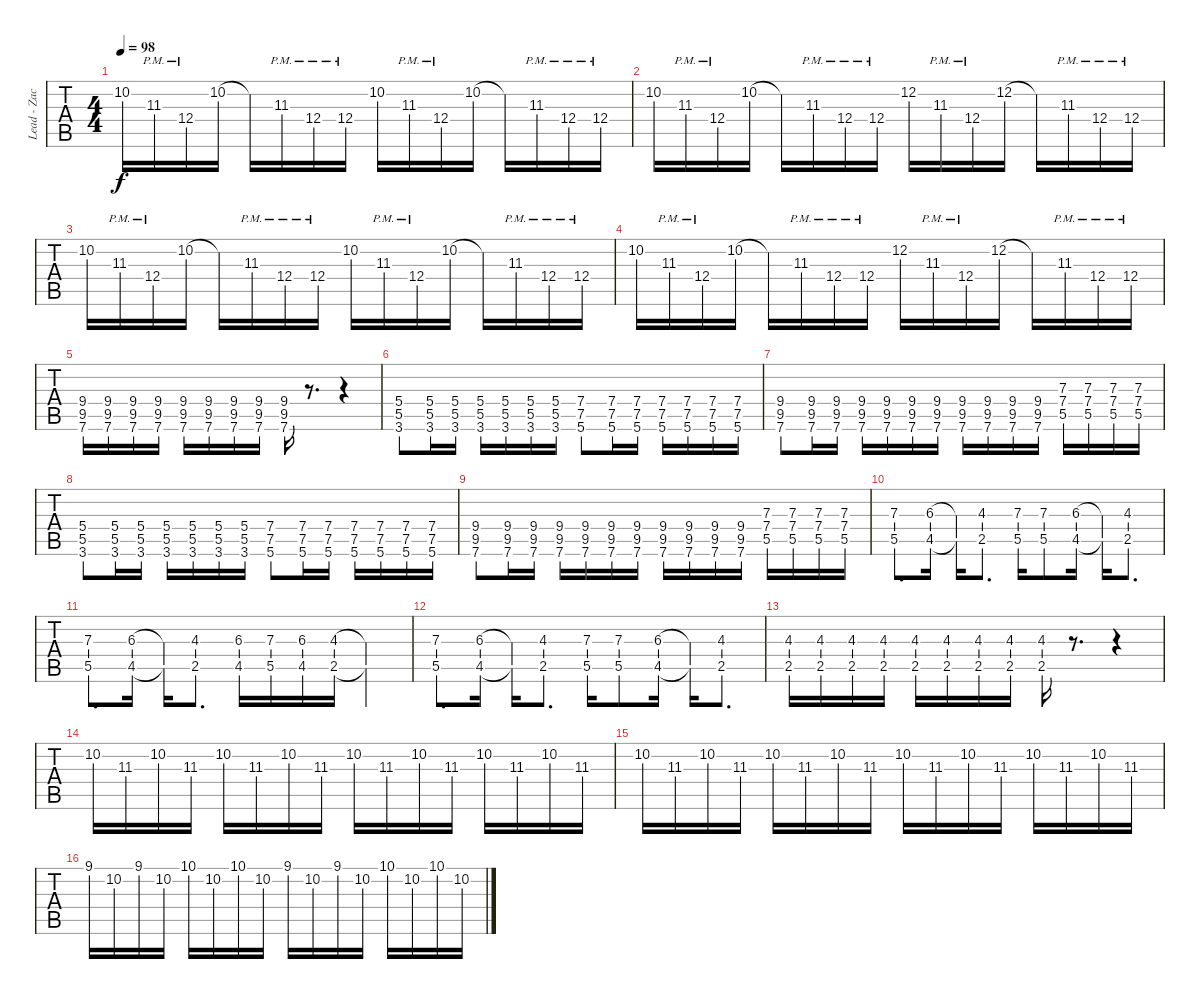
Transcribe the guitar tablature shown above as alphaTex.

\track ("Lead - Zach/Chris" "Lead - Zac") {instrument distortionguitar}
\staff {tabs}
\tuning (Eb4 Bb3 Gb3 Db3 Ab2 Eb2) {hide}
\ts (4 4)
\tempo 98
\clef g2
\ks c
10.2.16{dy f} 11.3{pm}.16 12.4{pm}.16 10.2.16 10.2{t}.16 11.3{pm}.16 12.4{pm}.16 12.4{pm}.16 10.2.16 11.3{pm}.16 12.4{pm}.16 10.2.16 10.2{t}.16 11.3{pm}.16 12.4{pm}.16 12.4{pm}.16 |
10.2.16 11.3{pm}.16 12.4{pm}.16 10.2.16 10.2{t}.16 11.3{pm}.16 12.4{pm}.16 12.4{pm}.16 12.2.16 11.3{pm}.16 12.4{pm}.16 12.2.16 12.2{t}.16 11.3{pm}.16 12.4{pm}.16 12.4{pm}.16 |
10.2.16 11.3{pm}.16 12.4{pm}.16 10.2.16 10.2{t}.16 11.3{pm}.16 12.4{pm}.16 12.4{pm}.16 10.2.16 11.3{pm}.16 12.4{pm}.16 10.2.16 10.2{t}.16 11.3{pm}.16 12.4{pm}.16 12.4{pm}.16 |
10.2.16 11.3{pm}.16 12.4{pm}.16 10.2.16 10.2{t}.16 11.3{pm}.16 12.4{pm}.16 12.4{pm}.16 12.2.16 11.3{pm}.16 12.4{pm}.16 12.2.16 12.2{t}.16 11.3{pm}.16 12.4{pm}.16 12.4{pm}.16 |
(9.4 9.5 7.6).16 (9.4 9.5 7.6).16 (9.4 9.5 7.6).16 (9.4 9.5 7.6).16 (9.4 9.5 7.6).16 (9.4 9.5 7.6).16 (9.4 9.5 7.6).16 (9.4 9.5 7.6).16 (9.4 9.5 7.6).16 r.8{d} r.4 |
(5.4 5.5 3.6).8 (5.4 5.5 3.6).16 (5.4 5.5 3.6).16 (5.4 5.5 3.6).16 (5.4 5.5 3.6).16 (5.4 5.5 3.6).16 (5.4 5.5 3.6).16 (7.4 7.5 5.6).8 (7.4 7.5 5.6).16 (7.4 7.5 5.6).16 (7.4 7.5 5.6).16 (7.4 7.5 5.6).16 (7.4 7.5 5.6).16 (7.4 7.5 5.6).16 |
(9.4 9.5 7.6).8 (9.4 9.5 7.6).16 (9.4 9.5 7.6).16 (9.4 9.5 7.6).16 (9.4 9.5 7.6).16 (9.4 9.5 7.6).16 (9.4 9.5 7.6).16 (9.4 9.5 7.6).16 (9.4 9.5 7.6).16 (9.4 9.5 7.6).16 (9.4 9.5 7.6).16 (7.3 7.4 5.5).16 (7.3 7.4 5.5).16 (7.3 7.4 5.5).16 (7.3 7.4 5.5).16 |
(5.4 5.5 3.6).8 (5.4 5.5 3.6).16 (5.4 5.5 3.6).16 (5.4 5.5 3.6).16 (5.4 5.5 3.6).16 (5.4 5.5 3.6).16 (5.4 5.5 3.6).16 (7.4 7.5 5.6).8 (7.4 7.5 5.6).16 (7.4 7.5 5.6).16 (7.4 7.5 5.6).16 (7.4 7.5 5.6).16 (7.4 7.5 5.6).16 (7.4 7.5 5.6).16 |
(9.4 9.5 7.6).8 (9.4 9.5 7.6).16 (9.4 9.5 7.6).16 (9.4 9.5 7.6).16 (9.4 9.5 7.6).16 (9.4 9.5 7.6).16 (9.4 9.5 7.6).16 (9.4 9.5 7.6).16 (9.4 9.5 7.6).16 (9.4 9.5 7.6).16 (9.4 9.5 7.6).16 (7.3 7.4 5.5).16 (7.3 7.4 5.5).16 (7.3 7.4 5.5).16 (7.3 7.4 5.5).16 |
(7.3 5.5).8{d} (6.3 4.5).16 (6.3{t} 4.5{t}).16 (4.3 2.5).8{d} (7.3 5.5).16 (7.3 5.5).8 (6.3 4.5).16 (6.3{t} 4.5{t}).16 (4.3 2.5).8{d} |
(7.3 5.5).8{d} (6.3 4.5).16 (6.3{t} 4.5{t}).16 (4.3 2.5).8{d} (6.3 4.5).16 (7.3 5.5).16 (6.3 4.5).16 (4.3 2.5).16 (4.3{t} 2.5{t}).4 |
(7.3 5.5).8{d} (6.3 4.5).16 (6.3{t} 4.5{t}).16 (4.3 2.5).8{d} (7.3 5.5).16 (7.3 5.5).8 (6.3 4.5).16 (6.3{t} 4.5{t}).16 (4.3 2.5).8{d} |
(4.3 2.5).16 (4.3 2.5).16 (4.3 2.5).16 (4.3 2.5).16 (4.3 2.5).16 (4.3 2.5).16 (4.3 2.5).16 (4.3 2.5).16 (4.3 2.5).16 r.8{d} r.4 |
10.2.16 11.3.16 10.2.16 11.3.16 10.2.16 11.3.16 10.2.16 11.3.16 10.2.16 11.3.16 10.2.16 11.3.16 10.2.16 11.3.16 10.2.16 11.3.16 |
10.2.16 11.3.16 10.2.16 11.3.16 10.2.16 11.3.16 10.2.16 11.3.16 10.2.16 11.3.16 10.2.16 11.3.16 10.2.16 11.3.16 10.2.16 11.3.16 |
9.1.16 10.2.16 9.1.16 10.2.16 10.1.16 10.2.16 10.1.16 10.2.16 9.1.16 10.2.16 9.1.16 10.2.16 10.1.16 10.2.16 10.1.16 10.2.16
